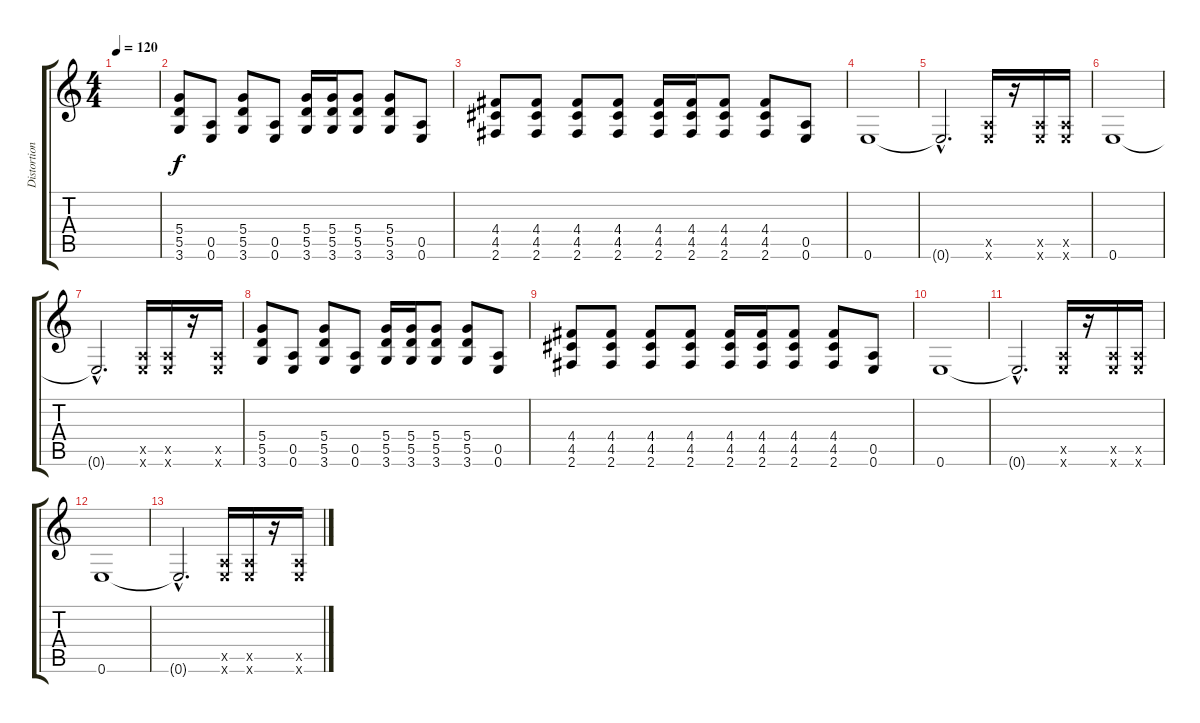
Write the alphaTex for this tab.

\track ("Distortion" "Distortion") {instrument distortionguitar}
\staff {score tabs}
\tuning (E4 B3 G3 D3 A2 E2) {hide}
\ts (4 4)
\tempo 120
\clef g2
\ks c
|
(5.4 5.5 3.6).8 (0.5 0.6).8 (5.4 5.5 3.6).8 (0.5 0.6).8 (5.4 5.5 3.6).16 (5.4 5.5 3.6).16 (5.4 5.5 3.6).8 (5.4 5.5 3.6).8 (0.5 0.6).8 |
(4.4 4.5 2.6).8 (4.4 4.5 2.6).8 (4.4 4.5 2.6).8 (4.4 4.5 2.6).8 (4.4 4.5 2.6).16 (4.4 4.5 2.6).16 (4.4 4.5 2.6).8 (4.4 4.5 2.6).8 (0.5 0.6).8 |
0.6.1 |
0.6{hac t}.2{d} (0.5{x} 0.6{x}).16 r.16 (0.5{x} 0.6{x}).16 (0.5{x} 0.6{x}).16 |
0.6.1 |
0.6{hac t}.2{d} (0.5{x} 0.6{x}).16 (0.5{x} 0.6{x}).16 r.16 (0.5{x} 0.6{x}).16 |
(5.4 5.5 3.6).8 (0.5 0.6).8 (5.4 5.5 3.6).8 (0.5 0.6).8 (5.4 5.5 3.6).16 (5.4 5.5 3.6).16 (5.4 5.5 3.6).8 (5.4 5.5 3.6).8 (0.5 0.6).8 |
(4.4 4.5 2.6).8 (4.4 4.5 2.6).8 (4.4 4.5 2.6).8 (4.4 4.5 2.6).8 (4.4 4.5 2.6).16 (4.4 4.5 2.6).16 (4.4 4.5 2.6).8 (4.4 4.5 2.6).8 (0.5 0.6).8 |
0.6.1 |
0.6{hac t}.2{d} (0.5{x} 0.6{x}).16 r.16 (0.5{x} 0.6{x}).16 (0.5{x} 0.6{x}).16 |
0.6.1 |
0.6{hac t}.2{d} (0.5{x} 0.6{x}).16 (0.5{x} 0.6{x}).16 r.16 (0.5{x} 0.6{x}).16
